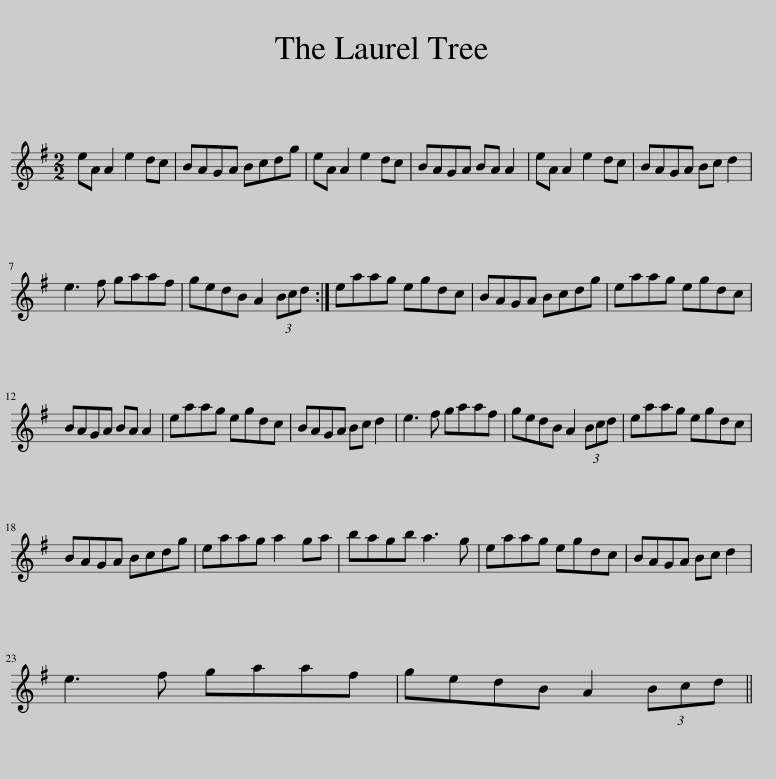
X:1
L:1/8
M:2/2
I:linebreak $
K:G
V:1 treble
V:1
 eA A2 e2 dc | BAGA Bcdg | eA A2 e2 dc | BAGA BA A2 | eA A2 e2 dc | %5
 BAGA Bc d2 |$ e3 f gaaf | gedB A2 (3Bcd :| eaag egdc | BAGA Bcdg | %10
 eaag egdc |$ BAGA BA A2 | eaag egdc | BAGA Bc d2 | e3 f gaaf | %15
 gedB A2 (3Bcd | eaag egdc |$ BAGA Bcdg | eaag a2 ga | bagb a3 g | %20
 eaag egdc | BAGA Bc d2 |$ e3 f gaaf | gedB A2 (3Bcd || %24
